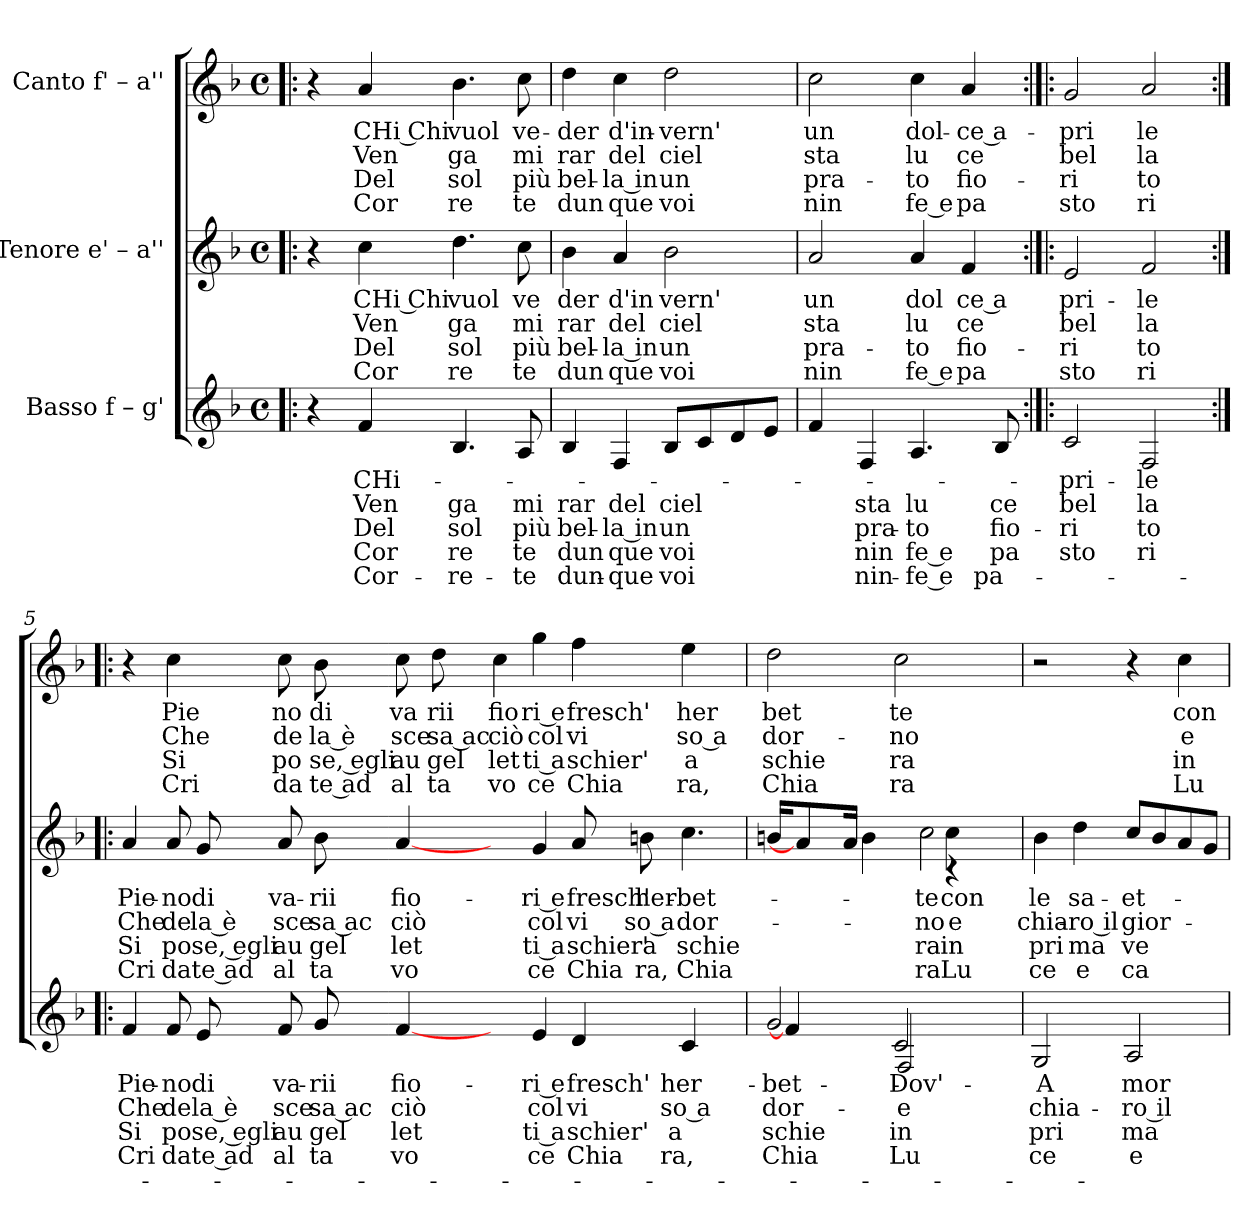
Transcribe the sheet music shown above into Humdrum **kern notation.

**kern	**text	**text	**text	**text	**text	**kern	**text	**text	**text	**text	**kern	**text	**text	**text	**text
*part3	*part3	*part3	*part3	*part3	*part3	*part2	*part2	*part2	*part2	*part2	*part1	*part1	*part1	*part1	*part1
*staff3	*staff3	*staff3	*staff3	*staff3	*staff3	*staff2	*staff2	*staff2	*staff2	*staff2	*staff1	*staff1	*staff1	*staff1	*staff1
*I"Basso f – g'	*	*	*	*	*	*I"Tenore e' – a''	*	*	*	*	*I"Canto f' – a''	*	*	*	*
*clefG2	*	*	*	*	*	*clefG2	*	*	*	*	*clefG2	*	*	*	*
*k[b-]	*	*	*	*	*	*k[b-]	*	*	*	*	*k[b-]	*	*	*	*
*F:	*	*	*	*	*	*F:	*	*	*	*	*F:	*	*	*	*
*M4/4	*	*	*	*	*	*M4/4	*	*	*	*	*M4/4	*	*	*	*
*met(c)	*	*	*	*	*	*met(c)	*	*	*	*	*met(c)	*	*	*	*
=1!|:	=1!|:	=1!|:	=1!|:	=1!|:	=1!|:	=1!|:	=1!|:	=1!|:	=1!|:	=1!|:	=1!|:	=1!|:	=1!|:	=1!|:	=1!|:
4r	.	.	.	.	.	4r	.	.	.	.	4r	.	.	.	.
!	!LO:LY:b:rj	!LO:LY:b:rj	!LO:LY:b:rj	!LO:LY:b:rj	!LO:LY:b:rj	!	!LO:LY:b:rj	!LO:LY:b:rj	!LO:LY:b:rj	!LO:LY:b:rj	!	!LO:LY:b:rj	!LO:LY:b:rj	!LO:LY:b:rj	!LO:LY:b:rj
4f/	CHi-	Ven	Del	Cor	Cor-	4cc\	CHi Chi	Ven	Del	Cor	4a/	CHi Chi	Ven	Del	Cor
!	!	!LO:LY:b	!LO:LY:b	!LO:LY:b	!LO:LY:b	!	!LO:LY:b	!LO:LY:b	!LO:LY:b	!LO:LY:b	!	!LO:LY:b	!LO:LY:b	!LO:LY:b	!LO:LY:b
4.B-/	.	ga	sol	re	-re-	4.dd\	vuol	ga	sol	re	4.b-\	vuol	ga	sol	re
!	!	!LO:LY:b	!LO:LY:b	!LO:LY:b	!LO:LY:b	!	!LO:LY:b	!LO:LY:b	!LO:LY:b	!LO:LY:b	!	!LO:LY:b	!LO:LY:b	!LO:LY:b	!LO:LY:b
8A/	.	mi	più	te	-te	8cc\	ve	mi	più	te	8cc\	ve-	mi	più	te
=2	=2	=2	=2	=2	=2	=2	=2	=2	=2	=2	=2	=2	=2	=2	=2
!	!	!LO:LY:b	!LO:LY:b	!LO:LY:b	!LO:LY:b	!	!LO:LY:b	!LO:LY:b	!LO:LY:b	!LO:LY:b	!	!LO:LY:b	!LO:LY:b	!LO:LY:b	!LO:LY:b
4B-/	.	rar	bel-	dun	dun-	4b-\	der	rar	bel-	dun	4dd\	-der	rar	bel-	dun
!	!	!LO:LY:b	!LO:LY:b	!LO:LY:b	!LO:LY:b	!	!LO:LY:b	!LO:LY:b	!LO:LY:b	!LO:LY:b	!	!LO:LY:b	!LO:LY:b	!LO:LY:b	!LO:LY:b
4F/	.	del	-la in	que	-que	4a/	d'in	del	-la in	que	4cc\	d'in-	del	-la in	que
!	!	!LO:LY:b	!LO:LY:b	!LO:LY:b	!LO:LY:b	!	!LO:LY:b	!LO:LY:b	!LO:LY:b	!LO:LY:b	!	!LO:LY:b	!LO:LY:b	!LO:LY:b	!LO:LY:b
8B-/L	.	ciel	un	voi	voi	2b-\	vern'	ciel	un	voi	2dd\	-vern'	ciel	un	voi
8c/	.	.	.	.	.	.	.	.	.	.	.	.	.	.	.
8d/	.	.	.	.	.	.	.	.	.	.	.	.	.	.	.
8e/J	.	.	.	.	.	.	.	.	.	.	.	.	.	.	.
=3	=3	=3	=3	=3	=3	=3	=3	=3	=3	=3	=3	=3	=3	=3	=3
!	!	!	!	!	!	!	!LO:LY:b	!LO:LY:b	!LO:LY:b	!LO:LY:b	!	!LO:LY:b	!LO:LY:b	!LO:LY:b	!LO:LY:b
4f/	.	.	.	.	.	2a/	un	sta	pra-	nin	2cc\	un	sta	pra-	nin
!	!	!LO:LY:b:rj	!LO:LY:b:rj	!LO:LY:b:rj	!LO:LY:b:rj	!	!	!	!	!	!	!	!	!	!
4F/	.	sta	pra-	nin	nin-	.	.	.	.	.	.	.	.	.	.
!	!	!LO:LY:b	!LO:LY:b	!LO:LY:b	!LO:LY:b	!	!LO:LY:b	!LO:LY:b	!LO:LY:b	!LO:LY:b	!	!LO:LY:b	!LO:LY:b	!LO:LY:b	!LO:LY:b
4.A/	.	lu	-to	fe e	-fe e	4a/	dol	lu	-to	fe e	4cc\	dol-	lu	-to	fe e
!	!	!	!	!	!	!	!LO:LY:b:rj	!LO:LY:b:rj	!LO:LY:b:rj	!LO:LY:b:rj	!	!LO:LY:b:rj	!LO:LY:b:rj	!LO:LY:b:rj	!LO:LY:b:rj
.	.	.	.	.	.	4f/	ce a	ce	fio-	pa	4a/	-ce a-	ce	fio-	pa
!	!	!LO:LY:b:rj	!LO:LY:b:rj	!LO:LY:b:rj	!LO:LY:b:rj	!	!	!	!	!	!	!	!	!	!
8B-/	.	ce	fio-	pa	pa-	.	.	.	.	.	.	.	.	.	.
!!LO:LB:g=z
=4:|!|:	=4:|!|:	=4:|!|:	=4:|!|:	=4:|!|:	=4:|!|:	=4:|!|:	=4:|!|:	=4:|!|:	=4:|!|:	=4:|!|:	=4:|!|:	=4:|!|:	=4:|!|:	=4:|!|:	=4:|!|:
!	!LO:LY:b	!LO:LY:b	!LO:LY:b	!LO:LY:b	!	!	!LO:LY:b	!LO:LY:b	!LO:LY:b	!LO:LY:b	!	!LO:LY:b	!LO:LY:b	!LO:LY:b	!LO:LY:b
2c/	-pri-	bel	-ri	sto	.	2e/	pri-	bel	-ri	sto	2g/	-pri	bel	-ri	sto
!	!LO:LY:b	!LO:LY:b	!LO:LY:b	!LO:LY:b	!	!	!LO:LY:b	!LO:LY:b	!LO:LY:b	!LO:LY:b	!	!LO:LY:b	!LO:LY:b	!LO:LY:b	!LO:LY:b
2F/	-le	la	to	ri	.	2f/	-le	la	to	ri	2a/	le	la	to	ri
=5:|!|:	=5:|!|:	=5:|!|:	=5:|!|:	=5:|!|:	=5:|!|:	=5:|!|:	=5:|!|:	=5:|!|:	=5:|!|:	=5:|!|:	=5:|!|:	=5:|!|:	=5:|!|:	=5:|!|:	=5:|!|:
!	!LO:LY:b	!LO:LY:b	!LO:LY:b	!LO:LY:b	!	!	!LO:LY:b	!LO:LY:b	!LO:LY:b	!LO:LY:b	!	!	!	!	!
4f/	Pie-	Che	Si	Cri	.	4a/	Pie-	Che	Si	Cri	4r	.	.	.	.
!	!LO:LY:b	!LO:LY:b	!LO:LY:b	!LO:LY:b	!	!	!LO:LY:b	!LO:LY:b	!LO:LY:b	!LO:LY:b	!	!LO:LY:b	!LO:LY:b	!LO:LY:b	!LO:LY:b
8f/	-no	de	po	da	.	8a/	-no	de	po	da	4cc\	Pie	Che	Si	Cri
!	!LO:LY:b	!LO:LY:b	!LO:LY:b	!LO:LY:b	!	!	!LO:LY:b	!LO:LY:b	!LO:LY:b	!LO:LY:b	!	!	!	!	!
8e/	di	la è	se, egli	te ad	.	8g/	di	la è	se, egli	te ad	.	.	.	.	.
!	!LO:LY:b	!LO:LY:b	!LO:LY:b	!LO:LY:b	!	!	!LO:LY:b	!LO:LY:b	!LO:LY:b	!LO:LY:b	!	!LO:LY:b	!LO:LY:b	!LO:LY:b	!LO:LY:b
8f/	va-	sce	au	al	.	8a/	va-	sce	au	al	8cc\	no	de	po	da
!	!LO:LY:b	!LO:LY:b	!LO:LY:b	!LO:LY:b	!	!	!LO:LY:b	!LO:LY:b	!LO:LY:b	!LO:LY:b	!	!LO:LY:b	!LO:LY:b	!LO:LY:b	!LO:LY:b
8g/	-rii	sa ac	gel	ta	.	8b-\	-rii	sa ac	gel	ta	8b-\	di	la è	se, egli	te ad
!	!LO:LY:b	!LO:LY:b	!LO:LY:b	!LO:LY:b	!	!	!LO:LY:b	!LO:LY:b	!LO:LY:b	!LO:LY:b	!	!LO:LY:b	!LO:LY:b	!LO:LY:b	!LO:LY:b
[4f/	fio-	ciò	let	vo	.	[4a/	fio-	ciò	let	vo	8cc\	va	sce	au	al
!	!	!	!	!	!	!	!	!	!	!	!	!LO:LY:b	!LO:LY:b	!LO:LY:b	!LO:LY:b
.	.	.	.	.	.	.	.	.	.	.	8dd\	rii	sa ac	gel	ta
!	!	!	!	!	!	!	!	!	!	!	!	!LO:LY:b	!LO:LY:b	!LO:LY:b	!LO:LY:b
4ryy	.	.	.	.	.	4ryy	.	.	.	.	4cc\	fio	ciò	let	vo
!	!LO:LY:b:rj	!LO:LY:b:rj	!LO:LY:b:rj	!LO:LY:b:rj	!	!	!LO:LY:b:rj	!LO:LY:b:rj	!LO:LY:b:rj	!LO:LY:b:rj	!	!LO:LY:b:rj	!LO:LY:b:rj	!LO:LY:b:rj	!LO:LY:b:rj
4e/	-ri e	col	ti a	ce	.	4g/	-ri e	col	ti a	ce	4gg\	ri e	col	ti a	ce
!	!LO:LY:b	!LO:LY:b	!LO:LY:b	!LO:LY:b	!	!	!LO:LY:b	!LO:LY:b	!LO:LY:b	!LO:LY:b	!	!LO:LY:b	!LO:LY:b	!LO:LY:b	!LO:LY:b
4d/	fresch'	vi	schier'	Chia	.	8a/	fresch'	vi	schier'	Chia	4ff\	fresch'	vi	schier'	Chia
!	!	!	!	!	!	!	!LO:LY:b	!LO:LY:b	!LO:LY:b	!LO:LY:b	!	!	!	!	!
.	.	.	.	.	.	8b\	her-	so a	a	ra,	.	.	.	.	.
!	!LO:LY:b	!LO:LY:b	!LO:LY:b	!LO:LY:b	!	!	!LO:LY:b	!LO:LY:b	!LO:LY:b	!LO:LY:b	!	!LO:LY:b	!LO:LY:b	!LO:LY:b	!LO:LY:b
4c/	her-	so a	a	ra,	.	4.cc\	-bet-	dor-	schie	Chia	4ee\	her	so a	a	ra,
8ryy	.	.	.	.	.	.	.	.	.	.	8ryy	.	.	.	.
!!LO:PB:g=z
=6	=6	=6	=6	=6	=6	=6	=6	=6	=6	=6	=6	=6	=6	=6	=6
*^	*	*	*	*	*	*	*	*	*	*	*	*	*	*	*
!	!	!LO:LY:b	!LO:LY:b	!LO:LY:b	!LO:LY:b	!	!	!	!	!	!	!	!LO:LY:b	!LO:LY:b	!LO:LY:b	!LO:LY:b
*	*^	*	*	*	*	*	*^	*	*	*	*	*	*	*	*	*
*	*	*	*	*	*	*	*	*	*^	*	*	*	*	*	*	*	*	*
32ryy	2g/	2ryy	-bet	dor-	schie	Chia	.	16bn/LL	2.ryy	2.ryy	.	.	.	.	2dd\	bet	dor-	schie	Chia
4f/]	.	.	.	.	.	.	.	.	.	.	.	.	.	.	.	.	.	.	.
.	.	.	.	.	.	.	.	4a/]	.	.	.	.	.	.	.	.	.	.	.
8ryy	.	.	.	.	.	.	.	.	.	.	.	.	.	.	.	.	.	.	.
.	.	.	.	.	.	.	.	16a/JJ	.	.	.	.	.	.	.	.	.	.	.
.	.	.	.	.	.	.	.	4b\	.	.	.	.	.	.	.	.	.	.	.
2ryy	.	.	.	.	.	.	.	.	.	.	.	.	.	.	.	.	.	.	.
!	!	!	!LO:LY:b	!LO:LY:b	!LO:LY:b	!LO:LY:b	!	!	!	!	!	!	!	!	!	!	!	!	!
!	!	!	!LO:LY:b	!LO:LY:b	!LO:LY:b	!LO:LY:b	!	!	!	!	!	!	!	!	!	!LO:LY:b	!LO:LY:b	!LO:LY:b	!LO:LY:b
.	2c/	2F/	Dov'	e	in	Lu	.	.	.	.	.	.	.	.	2cc\	te	-no	ra	ra
!	!	!	!	!	!	!	!	!	!	!	!LO:LY:b	!LO:LY:b	!LO:LY:b	!LO:LY:b	!	!	!	!	!
.	.	.	.	.	.	.	.	2cc\	.	.	-te	-no	ra	ra	.	.	.	.	.
!	!	!	!	!	!	!	!	!	!	!	!LO:LY:b	!LO:LY:b	!LO:LY:b	!LO:LY:b	!	!	!	!	!
.	.	.	.	.	.	.	.	.	4rc	4cc\	con	e	in	Lu	.	.	.	.	.
8..ryy	.	.	.	.	.	.	.	.	.	.	.	.	.	.	.	.	.	.	.
.	8ryy	8ryy	.	.	.	.	.	.	8ryy	8ryy	.	.	.	.	8ryy	.	.	.	.
=7	=7	=7	=7	=7	=7	=7	=7	=7	=7	=7	=7	=7	=7	=7	=7	=7	=7	=7	=7
!	!	!	!LO:LY:b	!LO:LY:b	!LO:LY:b	!LO:LY:b	!	!	!	!	!LO:LY:b	!LO:LY:b	!LO:LY:b	!LO:LY:b	!	!	!	!	!
*v	*v	*v	*	*	*	*	*	*	*	*	*	*	*	*	*	*	*	*	*
*	*	*	*	*	*	*v	*v	*v	*	*	*	*	*	*	*	*	*
2G/	A	chia-	pri	ce	.	4b-\	le	chia-	pri	ce	2r	.	.	.	.
!	!	!	!	!	!	!	!LO:LY:b	!LO:LY:b	!LO:LY:b	!LO:LY:b	!	!	!	!	!
.	.	.	.	.	.	4dd\	sa-	-ro il	ma	e	.	.	.	.	.
!	!LO:LY:b	!LO:LY:b	!LO:LY:b	!LO:LY:b	!	!	!LO:LY:b	!LO:LY:b	!LO:LY:b	!LO:LY:b	!	!	!	!	!
2A/	mor	-ro il	ma	e	.	8cc/L	-et-	gior-	ve	ca	4r	.	.	.	.
.	.	.	.	.	.	8b-/	.	.	.	.	.	.	.	.	.
!	!	!	!	!	!	!	!	!	!	!	!	!LO:LY:b	!LO:LY:b	!LO:LY:b	!LO:LY:b
.	.	.	.	.	.	8a/	.	.	.	.	4cc\	con	e	in	Lu
.	.	.	.	.	.	8g/J	.	.	.	.	.	.	.	.	.
=	=	=	=	=	=	=	=	=	=	=	=	=	=	=	=
*-	*-	*-	*-	*-	*-	*-	*-	*-	*-	*-	*-	*-	*-	*-	*-
